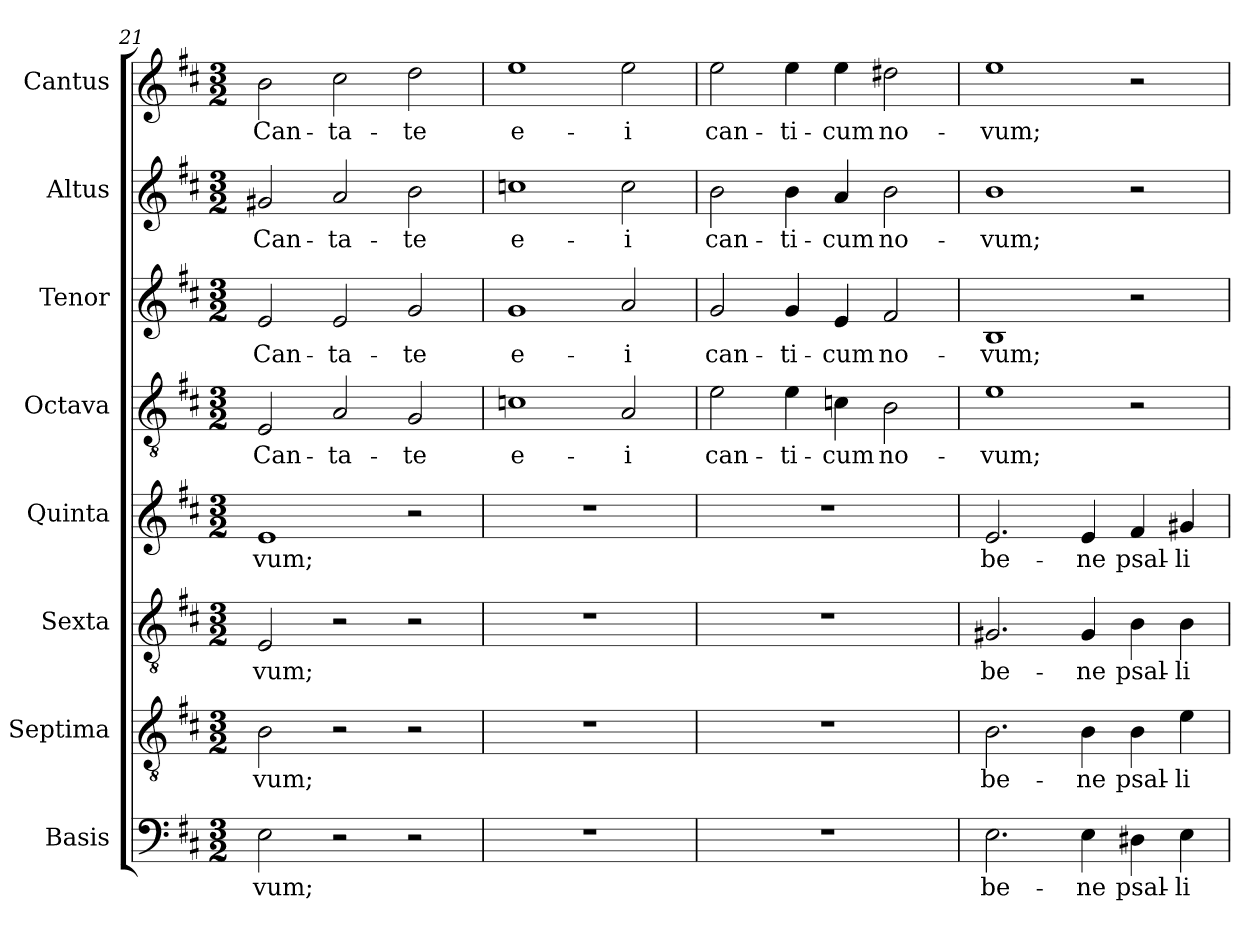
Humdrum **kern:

**kern	**text	**kern	**text	**kern	**text	**kern	**text	**kern	**text	**kern	**text	**kern	**text	**kern	**text
*part8	*part8	*part7	*part7	*part6	*part6	*part5	*part5	*part4	*part4	*part3	*part3	*part2	*part2	*part1	*part1
*staff8	*staff8	*staff7	*staff7	*staff6	*staff6	*staff5	*staff5	*staff4	*staff4	*staff3	*staff3	*staff2	*staff2	*staff1	*staff1
*I"Basis	*	*I"Septima	*	*I"Sexta	*	*I"Quinta	*	*I"Octava	*	*I"Tenor	*	*I"Altus	*	*I"Cantus	*
*I'B	*	*I'7	*	*I'6	*	*I'5	*	*I'8	*	*I'T	*	*I'A	*	*I'C	*
!!LO:PB:g=z
*clefF4	*	*clefGv2	*	*clefGv2	*	*clefG2	*	*clefGv2	*	*clefG2	*	*clefG2	*	*clefG2	*
*k[f#c#]	*	*k[f#c#]	*	*k[f#c#]	*	*k[f#c#]	*	*k[f#c#]	*	*k[f#c#]	*	*k[f#c#]	*	*k[f#c#]	*
*D:	*	*D:	*	*D:	*	*D:	*	*D:	*	*D:	*	*D:	*	*D:	*
*M3/2	*	*M3/2	*	*M3/2	*	*M3/2	*	*M3/2	*	*M3/2	*	*M3/2	*	*M3/2	*
=21	=21	=21	=21	=21	=21	=21	=21	=21	=21	=21	=21	=21	=21	=21	=21
!	!LO:LY:b	!	!LO:LY:b	!	!LO:LY:b	!	!LO:LY:b	!	!LO:LY:b	!	!LO:LY:b	!	!LO:LY:b	!	!LO:LY:b
2E\	-vum;	2B\	-vum;	2E/	-vum;	1e	-vum;	2E/	Can-	2e/	Can-	2g#X/	Can-	2b\	Can-
!	!	!	!	!	!	!	!	!	!LO:LY:b	!	!LO:LY:b	!	!LO:LY:b	!	!LO:LY:b
2r	.	2r	.	2r	.	.	.	2A/	-ta-	2e/	-ta-	2a/	-ta-	2cc#\	-ta-
!	!	!	!	!	!	!	!	!	!LO:LY:b	!	!LO:LY:b	!	!LO:LY:b	!	!LO:LY:b
2r	.	2r	.	2r	.	2r	.	2G/	-te	2g/	-te	2b\	-te	2dd\	-te
=22	=22	=22	=22	=22	=22	=22	=22	=22	=22	=22	=22	=22	=22	=22	=22
!	!	!	!	!	!	!	!	!	!LO:LY:b	!	!LO:LY:b	!	!LO:LY:b	!	!LO:LY:b
1.r	.	1.r	.	1.r	.	1.r	.	1cn	e-	1g	e-	1ccn	e-	1ee	e-
!	!	!	!	!	!	!	!	!	!LO:LY:b	!	!LO:LY:b	!	!LO:LY:b	!	!LO:LY:b
.	.	.	.	.	.	.	.	2A/	-i	2a/	-i	2cc\	-i	2ee\	-i
=23	=23	=23	=23	=23	=23	=23	=23	=23	=23	=23	=23	=23	=23	=23	=23
!	!	!	!	!	!	!	!	!	!LO:LY:b	!	!LO:LY:b	!	!LO:LY:b	!	!LO:LY:b
1.r	.	1.r	.	1.r	.	1.r	.	2e\	can-	2g/	can-	2b\	can-	2ee\	can-
!	!	!	!	!	!	!	!	!	!LO:LY:b	!	!LO:LY:b	!	!LO:LY:b	!	!LO:LY:b
.	.	.	.	.	.	.	.	4e\	-ti-	4g/	-ti-	4b\	-ti-	4ee\	-ti-
!	!	!	!	!	!	!	!	!	!LO:LY:b	!	!LO:LY:b	!	!LO:LY:b	!	!LO:LY:b
.	.	.	.	.	.	.	.	4cn\	-cum	4e/	-cum	4a/	-cum	4ee\	-cum
!	!	!	!	!	!	!	!	!	!LO:LY:b	!	!LO:LY:b	!	!LO:LY:b	!	!LO:LY:b
.	.	.	.	.	.	.	.	2B\	no-	2f#/	no-	2b\	no-	2dd#X\	no-
=24	=24	=24	=24	=24	=24	=24	=24	=24	=24	=24	=24	=24	=24	=24	=24
!	!LO:LY:b	!	!LO:LY:b	!	!LO:LY:b	!	!LO:LY:b	!	!LO:LY:b	!	!LO:LY:b	!	!LO:LY:b	!	!LO:LY:b
2.E\	be-	2.B\	be-	2.G#X/	be-	2.e/	be-	1e	-vum;	1B	-vum;	1b	-vum;	1ee	-vum;
!	!LO:LY:b	!	!LO:LY:b	!	!LO:LY:b	!	!LO:LY:b	!	!	!	!	!	!	!	!
4E\	-ne	4B\	-ne	4G#/	-ne	4e/	-ne	.	.	.	.	.	.	.	.
!	!LO:LY:b	!	!LO:LY:b	!	!LO:LY:b	!	!LO:LY:b	!	!	!	!	!	!	!	!
4D#X\	psal-	4B\	psal-	4B\	psal-	4f#/	psal-	2r	.	2r	.	2r	.	2r	.
!	!LO:LY:b	!	!LO:LY:b	!	!LO:LY:b	!	!LO:LY:b	!	!	!	!	!	!	!	!
4E\	-li-	4e\	-li-	4B\	-li-	4g#X/	-li-	.	.	.	.	.	.	.	.
=	=	=	=	=	=	=	=	=	=	=	=	=	=	=	=
*-	*-	*-	*-	*-	*-	*-	*-	*-	*-	*-	*-	*-	*-	*-	*-
